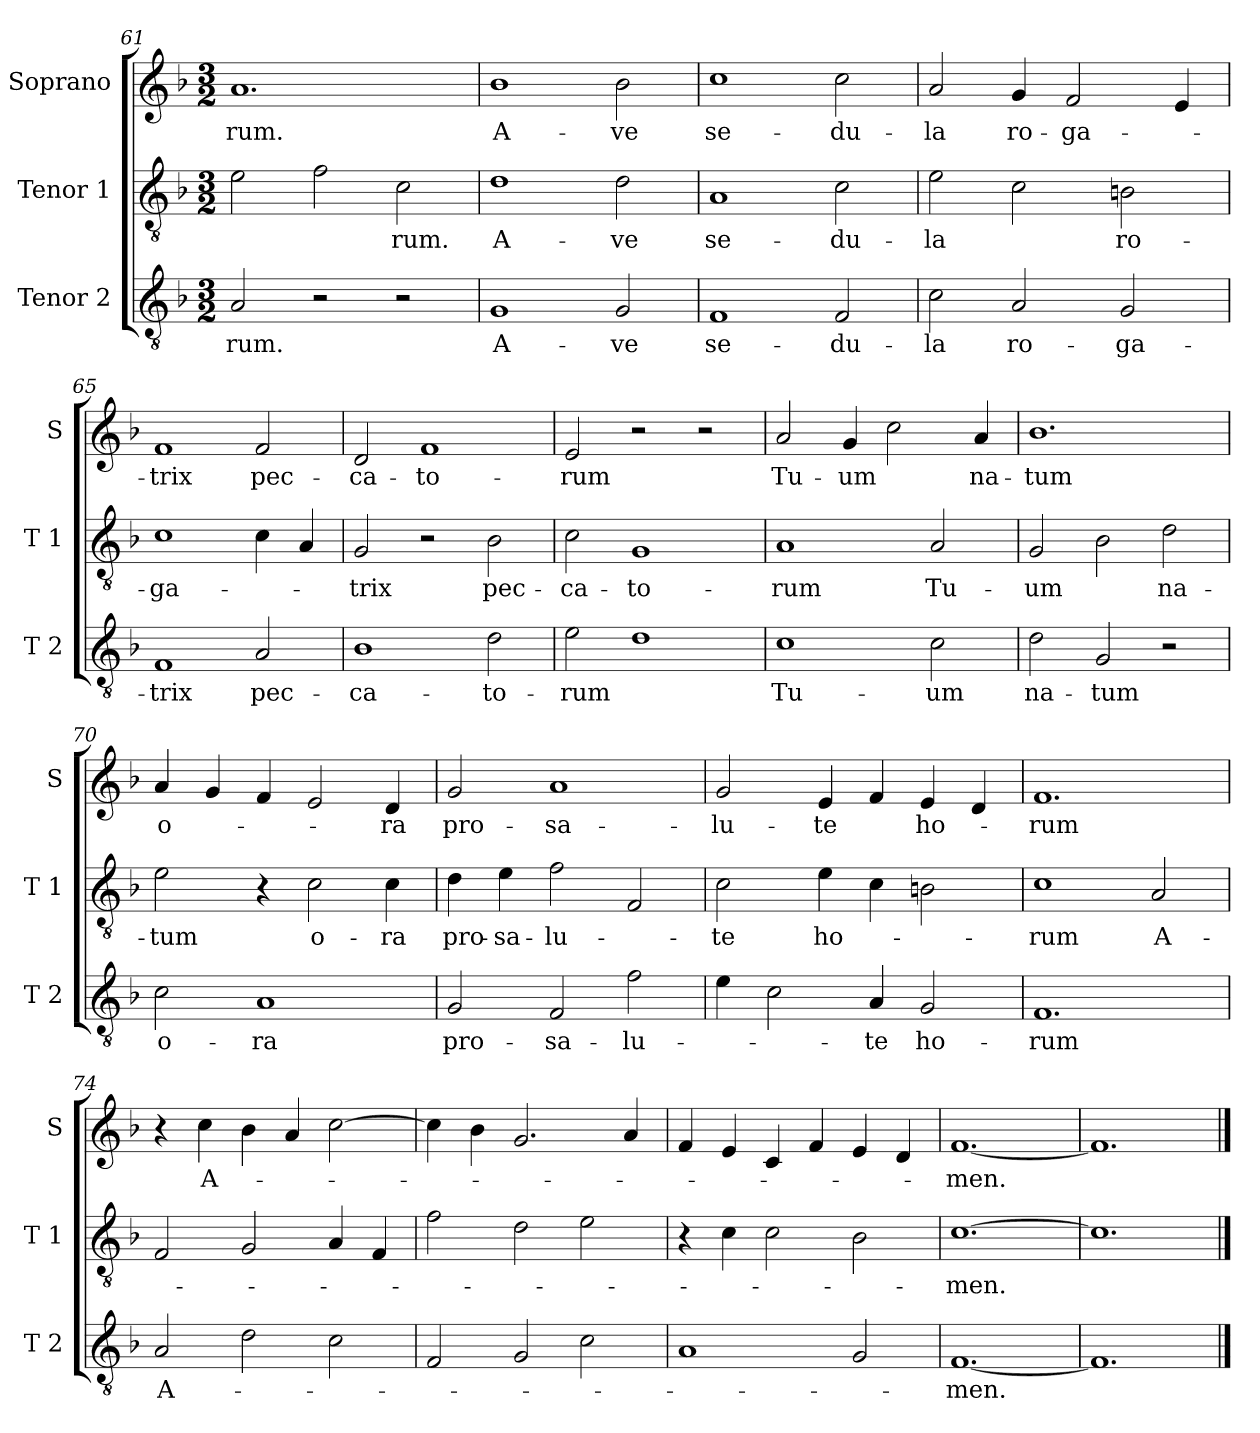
**kern	**text	**kern	**text	**kern	**text
*part3	*part3	*part2	*part2	*part1	*part1
*staff3	*staff3	*staff2	*staff2	*staff1	*staff1
*I"Tenor 2	*	*I"Tenor 1	*	*I"Soprano	*
*I'T 2	*	*I'T 1	*	*I'S	*
*clefGv2	*	*clefGv2	*	*clefG2	*
*k[b-]	*	*k[b-]	*	*k[b-]	*
*F:	*	*F:	*	*F:	*
*M3/2	*	*M3/2	*	*M3/2	*
=61	=61	=61	=61	=61	=61
!	!LO:LY:b	!	!	!	!LO:LY:b
2A/	-rum.	2e\	.	1.a	-rum.
2r	.	2f\	.	.	.
!	!	!	!LO:LY:b	!	!
2r	.	2c\	-rum.	.	.
=62	=62	=62	=62	=62	=62
!	!LO:LY:b	!	!LO:LY:b	!	!LO:LY:b
1G	A-	1d	A-	1b-	A-
!	!LO:LY:b	!	!LO:LY:b	!	!LO:LY:b
2G/	-ve	2d\	-ve	2b-\	-ve
!!LO:PB:g=z
=63	=63	=63	=63	=63	=63
!	!LO:LY:b	!	!LO:LY:b	!	!LO:LY:b
1F	se-	1A	se-	1cc	se-
!	!LO:LY:b	!	!LO:LY:b	!	!LO:LY:b
2F/	-du-	2c\	-du-	2cc\	-du-
=64	=64	=64	=64	=64	=64
!	!LO:LY:b	!	!LO:LY:b	!	!LO:LY:b
2c\	-la	2e\	-la	2a/	-la
!	!LO:LY:b	!	!	!	!LO:LY:b
2A/	ro-	2c\	.	4g/	ro-
!	!	!	!	!	!LO:LY:b
.	.	.	.	2f/	-ga-
!	!LO:LY:b	!	!LO:LY:b	!	!
2G/	-ga-	2Bn\	ro-	.	.
.	.	.	.	4e/	.
=65	=65	=65	=65	=65	=65
!	!LO:LY:b	!	!LO:LY:b	!	!LO:LY:b
1F	-trix	1c	-ga-	1f	-trix
!	!LO:LY:b	!	!	!	!LO:LY:b
2A/	pec-	4c\	.	2f/	pec-
.	.	4A/	.	.	.
=66	=66	=66	=66	=66	=66
!	!LO:LY:b	!	!LO:LY:b	!	!LO:LY:b
1B-	-ca-	2G/	-trix	2d/	-ca-
!	!	!	!	!	!LO:LY:b
.	.	2r	.	1f	-to-
!	!LO:LY:b	!	!LO:LY:b	!	!
2d\	-to-	2B-\	pec-	.	.
=67	=67	=67	=67	=67	=67
!	!LO:LY:b	!	!LO:LY:b	!	!LO:LY:b
2e\	-rum	2c\	-ca-	2e/	-rum
!	!	!	!LO:LY:b	!	!
1d	.	1G	-to-	2r	.
.	.	.	.	2r	.
!!LO:LB:g=z
=68	=68	=68	=68	=68	=68
!	!LO:LY:b	!	!LO:LY:b	!	!LO:LY:b
1c	Tu-	1A	-rum	2a/	Tu-
!	!	!	!	!	!LO:LY:b
.	.	.	.	4g/	-um
.	.	.	.	2cc\	.
!	!LO:LY:b	!	!LO:LY:b	!	!
2c\	-um	2A/	Tu-	.	.
!	!	!	!	!	!LO:LY:b
.	.	.	.	4a/	na-
=69	=69	=69	=69	=69	=69
!	!LO:LY:b	!	!LO:LY:b	!	!LO:LY:b
2d\	na-	2G/	-um	1.b-	-tum
!	!LO:LY:b	!	!	!	!
2G/	-tum	2B-\	.	.	.
!	!	!	!LO:LY:b	!	!
2r	.	2d\	na-	.	.
=70	=70	=70	=70	=70	=70
!	!LO:LY:b	!	!LO:LY:b	!	!LO:LY:b
2c\	o-	2e\	-tum	4a/	o-
.	.	.	.	4g/	.
!	!LO:LY:b	!	!	!	!
1A	-ra	4r	.	4f/	.
!	!	!	!LO:LY:b	!	!
.	.	2c\	o-	2e/	.
!	!	!	!LO:LY:b	!	!LO:LY:b
.	.	4c\	-ra	4d/	-ra
=71	=71	=71	=71	=71	=71
!	!LO:LY:b	!	!LO:LY:b	!	!LO:LY:b
2G/	pro-	4d\	pro-	2g/	pro-
!	!	!	!LO:LY:b	!	!
.	.	4e\	-sa-	.	.
!	!LO:LY:b	!	!LO:LY:b	!	!LO:LY:b
2F/	-sa-	2f\	-lu-	1a	-sa-
!	!LO:LY:b	!	!	!	!
2f\	-lu-	2F/	.	.	.
=72	=72	=72	=72	=72	=72
!	!	!	!LO:LY:b	!	!LO:LY:b
4e\	.	2c\	-te	2g/	-lu-
2c\	.	.	.	.	.
!	!	!	!LO:LY:b	!	!LO:LY:b
.	.	4e\	ho-	4e/	-te
!	!LO:LY:b	!	!	!	!
4A/	-te	4c\	.	4f/	.
!	!LO:LY:b	!	!	!	!LO:LY:b
2G/	ho-	2Bn\	.	4e/	ho-
.	.	.	.	4d/	.
!!LO:LB:g=z
=73	=73	=73	=73	=73	=73
!	!LO:LY:b	!	!LO:LY:b	!	!LO:LY:b
1.F	-rum	1c	-rum	1.f	-rum
!	!	!	!LO:LY:b	!	!
.	.	2A/	A-	.	.
=74	=74	=74	=74	=74	=74
!	!LO:LY:b	!	!	!	!
2A/	A-	2F/	.	4r	.
!	!	!	!	!	!LO:LY:b
.	.	.	.	4cc\	A-
2d\	.	2G/	.	4b-\	.
.	.	.	.	4a/	.
2c\	.	4A/	.	[2cc\	.
.	.	4F/	.	.	.
=75	=75	=75	=75	=75	=75
2F/	.	2f\	.	4cc\]	.
.	.	.	.	4b-\	.
2G/	.	2d\	.	2.g/	.
2c\	.	2e\	.	.	.
.	.	.	.	4a/	.
=76	=76	=76	=76	=76	=76
1A	.	4r	.	4f/	.
.	.	4c\	.	4e/	.
.	.	2c\	.	4c/	.
.	.	.	.	4f/	.
2G/	.	2B-\	.	4e/	.
.	.	.	.	4d/	.
=77	=77	=77	=77	=77	=77
!	!LO:LY:b	!	!LO:LY:b	!	!LO:LY:b
[1.F	-men.	[1.c	-men.	[1.f	-men.
=78	=78	=78	=78	=78	=78
1.F]	.	1.c]	.	1.f]	.
==	==	==	==	==	==
*-	*-	*-	*-	*-	*-
